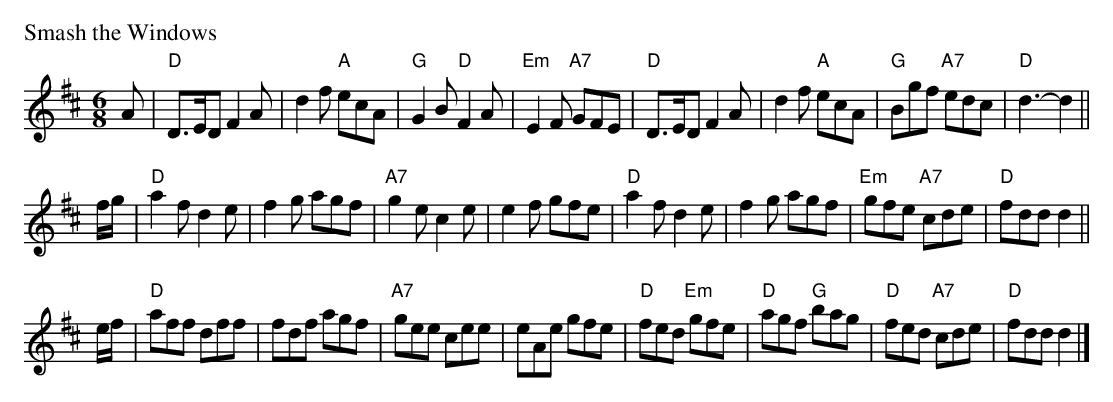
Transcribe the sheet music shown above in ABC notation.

X:1
P: Smash the Windows
M: 6/8
L: 1/8
K: D
A \
| "D"D>ED F2A | d2f "A"ecA | "G"G2B "D"F2A | "Em"E2F "A7"GFE \
| "D"D>ED F2A | d2f "A"ecA | "G"Bgf "A7"edc | "D"d3- d2 ||
f/g/ \
| "D"a2f d2e | f2g agf | "A7"g2e c2e | e2f gfe \
| "D"a2f d2e | f2g agf | "Em"gfe "A7"cde | "D"fdd d2 ||
e/f/ \
| "D"aff dff | fdf agf | "A7"gee cee | eAe gfe \
| "D"fed "Em"gfe | "D"agf "G"bag | "D"fed "A7"cde | "D"fdd d2 |]
